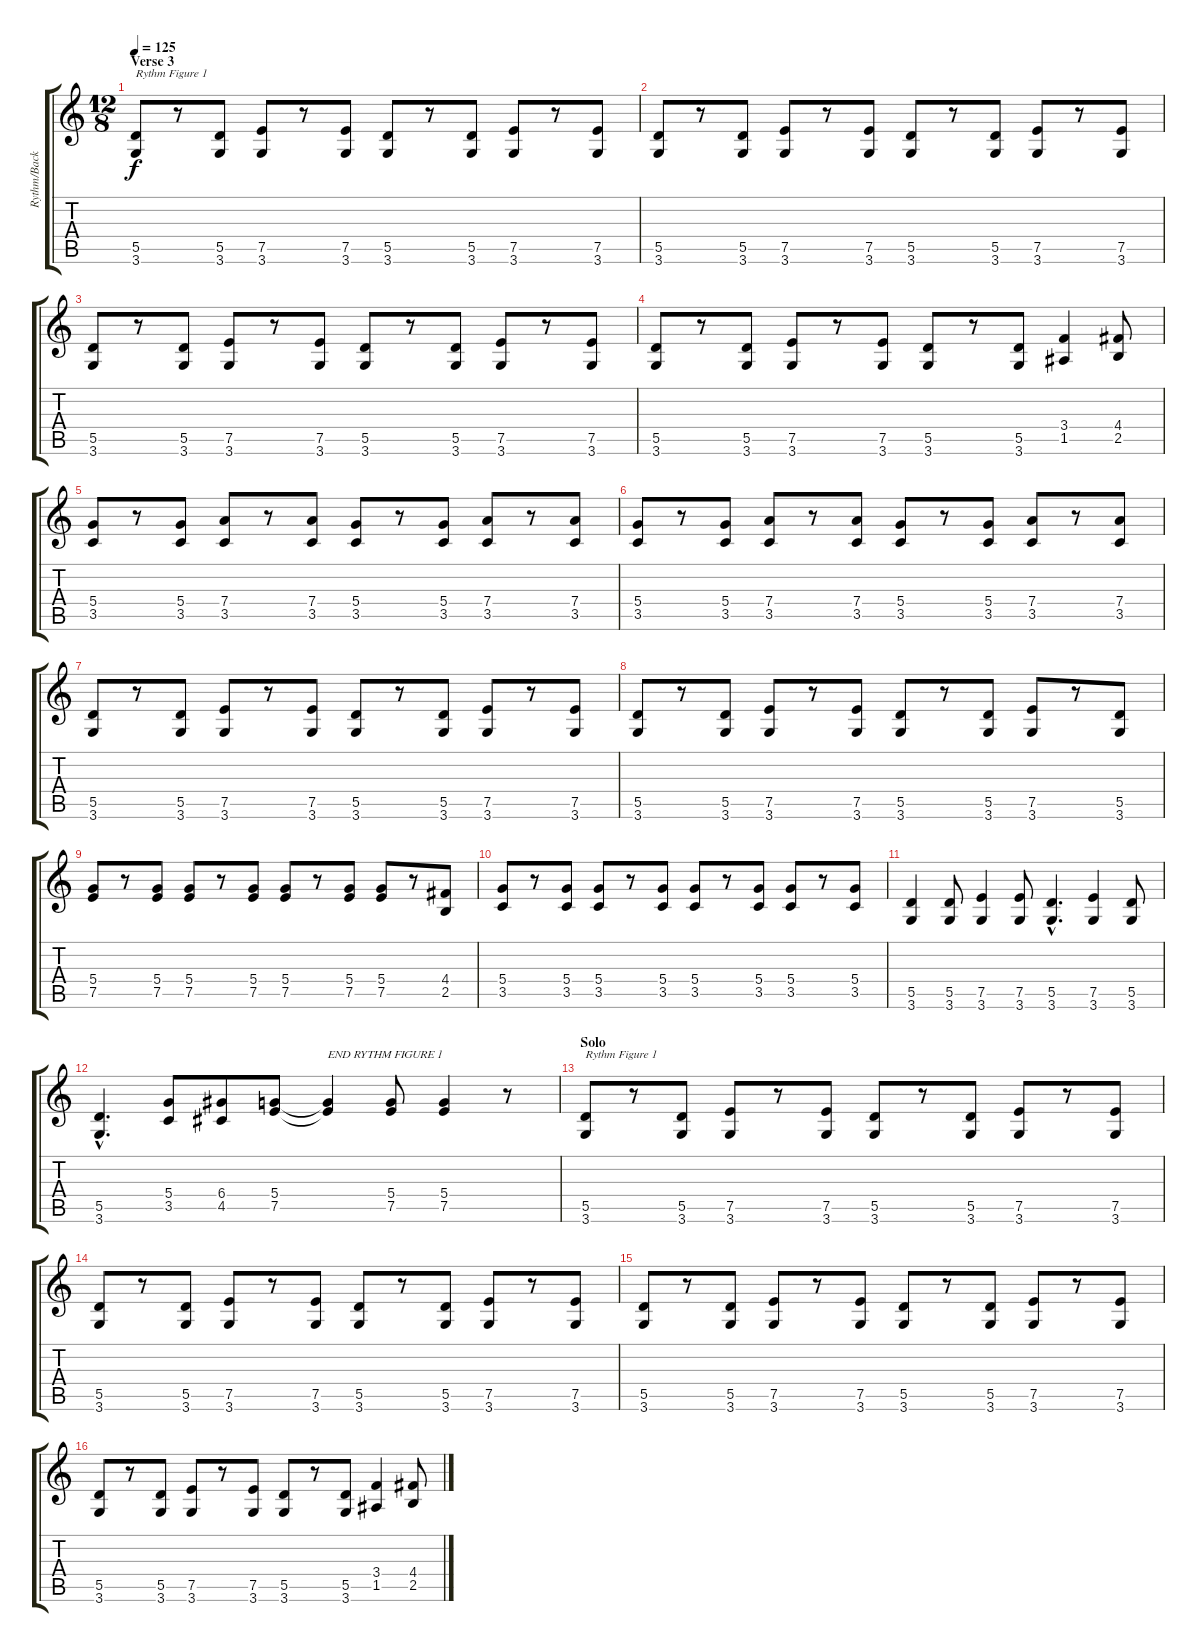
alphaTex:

\track ("Rythm/Backing Guitar" "Rythm/Back") {instrument distortionguitar}
\staff {score tabs}
\tuning (E4 B3 G3 D3 A2 E2) {hide}
\ts (12 8)
\section ("" "Verse 3")
\tempo 125
\clef g2
\ks c
(5.5 3.6).8{txt "Rythm Figure 1" dy f} r.8 (5.5 3.6).8 (7.5 3.6).8 r.8 (7.5 3.6).8 (5.5 3.6).8 r.8 (5.5 3.6).8 (7.5 3.6).8 r.8 (7.5 3.6).8 |
(5.5 3.6).8 r.8 (5.5 3.6).8 (7.5 3.6).8 r.8 (7.5 3.6).8 (5.5 3.6).8 r.8 (5.5 3.6).8 (7.5 3.6).8 r.8 (7.5 3.6).8 |
(5.5 3.6).8 r.8 (5.5 3.6).8 (7.5 3.6).8 r.8 (7.5 3.6).8 (5.5 3.6).8 r.8 (5.5 3.6).8 (7.5 3.6).8 r.8 (7.5 3.6).8 |
(5.5 3.6).8 r.8 (5.5 3.6).8 (7.5 3.6).8 r.8 (7.5 3.6).8 (5.5 3.6).8 r.8 (5.5 3.6).8 (3.4 1.5).4 (4.4 2.5).8 |
(5.4 3.5).8 r.8 (5.4 3.5).8 (7.4 3.5).8 r.8 (7.4 3.5).8 (5.4 3.5).8 r.8 (5.4 3.5).8 (7.4 3.5).8 r.8 (7.4 3.5).8 |
(5.4 3.5).8 r.8 (5.4 3.5).8 (7.4 3.5).8 r.8 (7.4 3.5).8 (5.4 3.5).8 r.8 (5.4 3.5).8 (7.4 3.5).8 r.8 (7.4 3.5).8 |
(5.5 3.6).8 r.8 (5.5 3.6).8 (7.5 3.6).8 r.8 (7.5 3.6).8 (5.5 3.6).8 r.8 (5.5 3.6).8 (7.5 3.6).8 r.8 (7.5 3.6).8 |
(5.5 3.6).8 r.8 (5.5 3.6).8 (7.5 3.6).8 r.8 (7.5 3.6).8 (5.5 3.6).8 r.8 (5.5 3.6).8 (7.5 3.6).8 r.8 (5.5 3.6).8 |
(5.4 7.5).8 r.8 (5.4 7.5).8 (5.4 7.5).8 r.8 (5.4 7.5).8 (5.4 7.5).8 r.8 (5.4 7.5).8 (5.4 7.5).8 r.8 (4.4 2.5).8 |
(5.4 3.5).8 r.8 (5.4 3.5).8 (5.4 3.5).8 r.8 (5.4 3.5).8 (5.4 3.5).8 r.8 (5.4 3.5).8 (5.4 3.5).8 r.8 (5.4 3.5).8 |
(5.5 3.6).4 (5.5 3.6).8 (7.5 3.6).4 (7.5 3.6).8 (5.5{hac} 3.6{hac}).4{d} (7.5 3.6).4 (5.5 3.6).8 |
(5.5{hac} 3.6{hac}).4{d} (5.4 3.5).8 (6.4 4.5).8 (5.4 7.5).8 (5.4{t} 7.5{t}).4{txt "END RYTHM FIGURE 1"} (5.4 7.5).8 (5.4 7.5).4 r.8 |
\section ("" "Solo")
(5.5 3.6).8{txt "Rythm Figure 1"} r.8 (5.5 3.6).8 (7.5 3.6).8 r.8 (7.5 3.6).8 (5.5 3.6).8 r.8 (5.5 3.6).8 (7.5 3.6).8 r.8 (7.5 3.6).8 |
(5.5 3.6).8 r.8 (5.5 3.6).8 (7.5 3.6).8 r.8 (7.5 3.6).8 (5.5 3.6).8 r.8 (5.5 3.6).8 (7.5 3.6).8 r.8 (7.5 3.6).8 |
(5.5 3.6).8 r.8 (5.5 3.6).8 (7.5 3.6).8 r.8 (7.5 3.6).8 (5.5 3.6).8 r.8 (5.5 3.6).8 (7.5 3.6).8 r.8 (7.5 3.6).8 |
(5.5 3.6).8 r.8 (5.5 3.6).8 (7.5 3.6).8 r.8 (7.5 3.6).8 (5.5 3.6).8 r.8 (5.5 3.6).8 (3.4 1.5).4 (4.4 2.5).8
